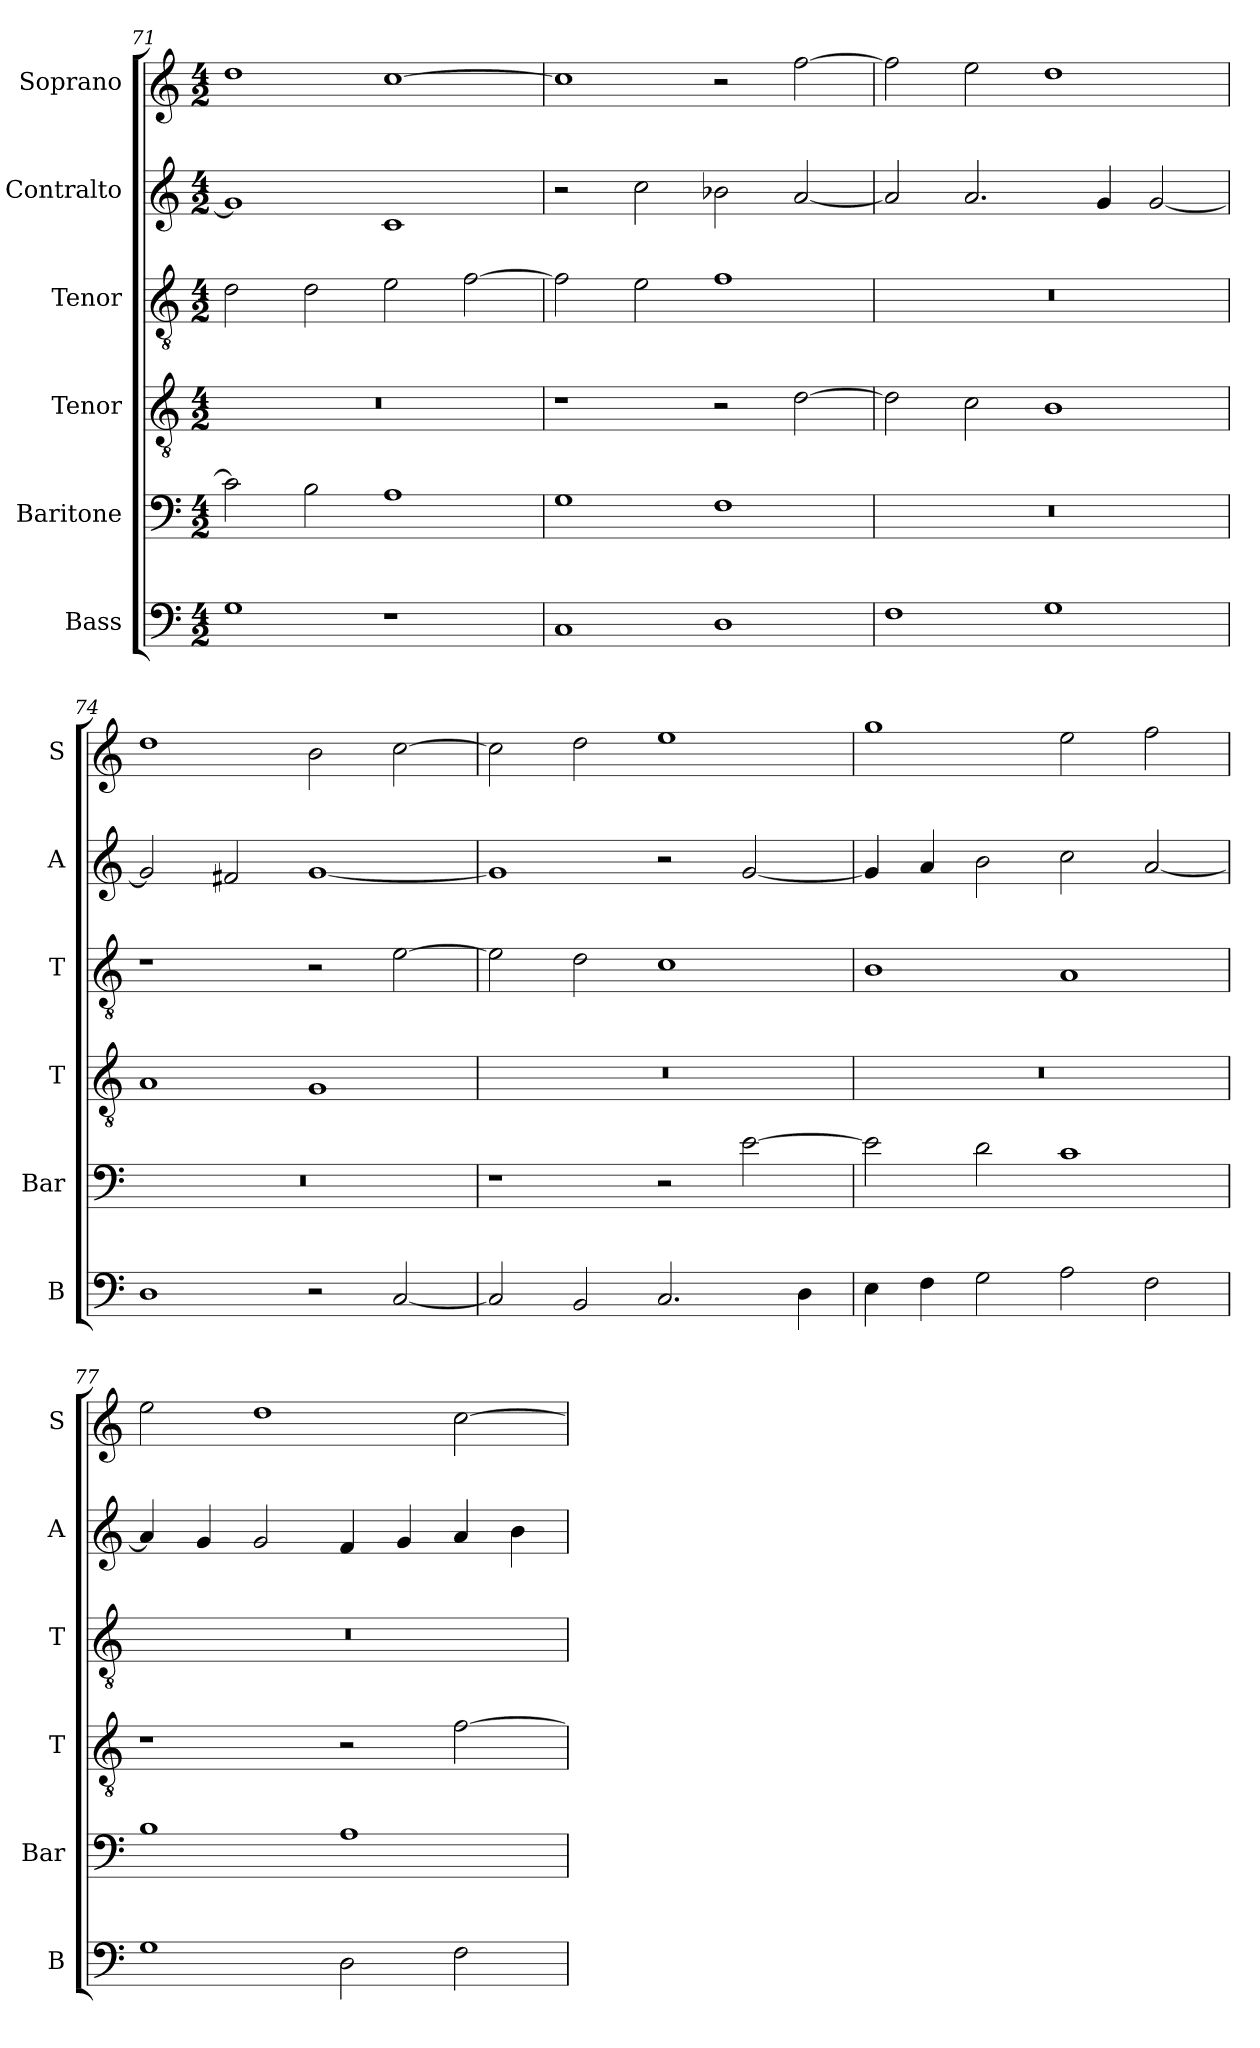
**kern	**kern	**kern	**kern	**kern	**kern
*part6	*part5	*part4	*part3	*part2	*part1
*staff6	*staff5	*staff4	*staff3	*staff2	*staff1
*I"Bass	*I"Baritone	*I"Tenor	*I"Tenor	*I"Contralto	*I"Soprano
*I'B	*I'Bar	*I'T	*I'T	*I'A	*I'S
*clefF4	*clefF4	*clefGv2	*clefGv2	*clefG2	*clefG2
*k[]	*k[]	*k[]	*k[]	*k[]	*k[]
*G:mix	*G:mix	*G:mix	*G:mix	*G:mix	*G:mix
*M4/2	*M4/2	*M4/2	*M4/2	*M4/2	*M4/2
=71	=71	=71	=71	=71	=71
1G	2c]	0r	2d	1g]	1dd
.	2B	.	2d	.	.
1r	1A	.	2e	1c	[1cc
.	.	.	[2f	.	.
=72	=72	=72	=72	=72	=72
1C	1G	1r	2f]	2r	1cc]
.	.	.	2e	2cc	.
1D	1F	2r	1f	2b-X	2r
.	.	[2d	.	[2a	[2ff
=73	=73	=73	=73	=73	=73
1F	0r	2d]	0r	2a]	2ff]
.	.	2c	.	2.a	2ee
1G	.	1B	.	.	1dd
.	.	.	.	4g	.
.	.	.	.	[2g	.
=74	=74	=74	=74	=74	=74
1D	0r	1A	1r	2g]	1dd
.	.	.	.	2f#X	.
2r	.	1G	2r	[1g	2b
[2C	.	.	[2e	.	[2cc
=75	=75	=75	=75	=75	=75
2C]	1r	0r	2e]	1g]	2cc]
2BB	.	.	2d	.	2dd
2.C	2r	.	1c	2r	1ee
.	[2e	.	.	[2g	.
4D	.	.	.	.	.
=76	=76	=76	=76	=76	=76
4E	2e]	0r	1B	4g]	1gg
4F	.	.	.	4a	.
2G	2d	.	.	2b	.
2A	1c	.	1A	2cc	2ee
2F	.	.	.	[2a	2ff
=77	=77	=77	=77	=77	=77
1G	1B	1r	0r	4a]	2ee
.	.	.	.	4g	.
.	.	.	.	2g	1dd
2D	1A	2r	.	4f	.
.	.	.	.	4g	.
2F	.	[2f	.	4a	[2cc
.	.	.	.	4b	.
=	=	=	=	=	=
*-	*-	*-	*-	*-	*-
